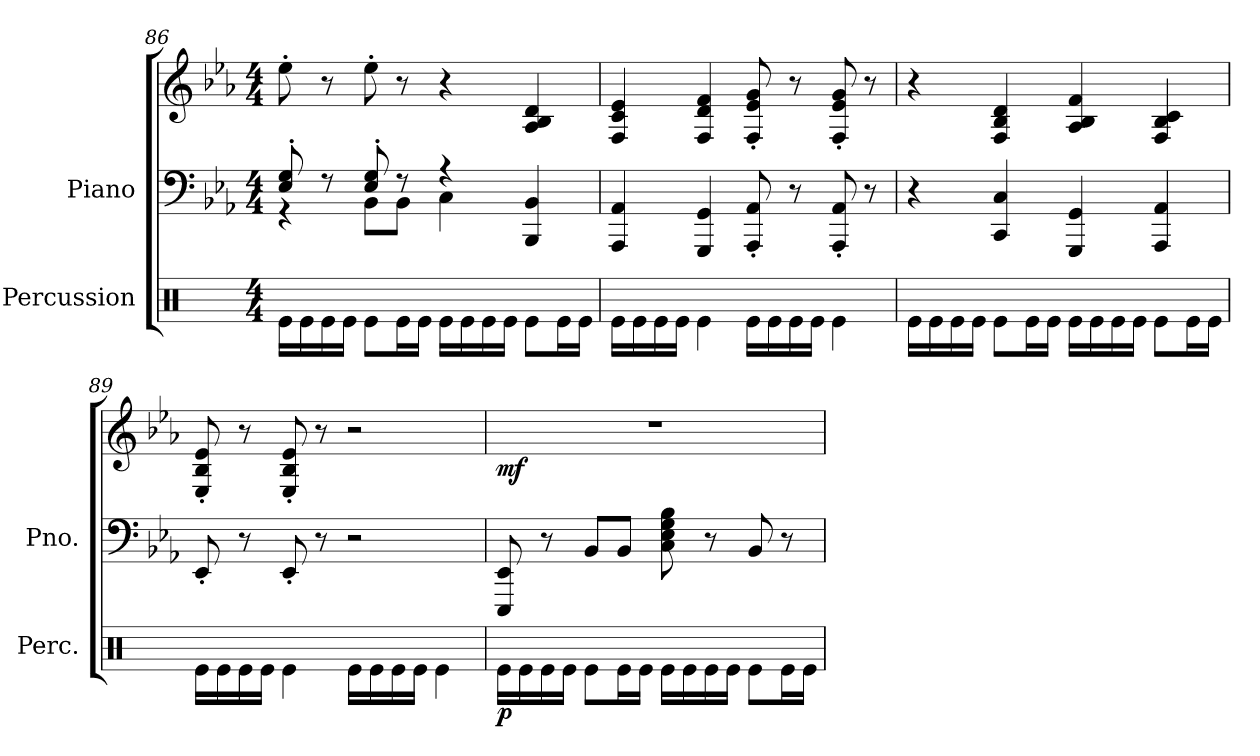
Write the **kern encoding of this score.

**kern	**dynam	**kern	**kern	**dynam
*part2	*part2	*part1	*part1	*part1
*staff3	*staff3	*staff2	*staff1	*staff1/2
*I"Percussion	*	*I"Piano	*	*
*I'Perc.	*	*I'Pno.	*	*
!!LO:PB:g=z
*clefX	*	*clefF4	*clefG2	*
*k[]	*	*k[b-e-a-]	*k[b-e-a-]	*
*	*	*E-:	*E-:	*
*M4/4	*	*M4/4	*M4/4	*
=86	=86	=86	=86	=86
*	*	*^	*	*
16Re\LL	.	8E-/' 8G/'	4r	8ee-'\	.
16Re\	.	.	.	.	.
16Re\	.	8r	.	8r	.
16Re\JJ	.	.	.	.	.
8Re\L	.	8E-/' 8G/'	8BB-\L	8ee-'\	.
16Re\L	.	8r	8BB-\J	8r	.
16Re\JJ	.	.	.	.	.
16Re\LL	.	4r	4C\	4r	.
16Re\	.	.	.	.	.
16Re\	.	.	.	.	.
16Re\JJ	.	.	.	.	.
8Re\L	.	4BBB-/ 4BB-/	4ryy	4A-/ 4B-/ 4d/	.
16Re\L	.	.	.	.	.
16Re\JJ	.	.	.	.	.
*	*	*v	*v	*	*
=87	=87	=87	=87	=87
16Re\LL	.	4AAA-/ 4AA-/	4F/ 4c/ 4e-/	.
16Re\	.	.	.	.
16Re\	.	.	.	.
16Re\JJ	.	.	.	.
4Re\	.	4GGG/ 4GG/	4F/ 4d/ 4f/	.
16Re\LL	.	8AAA-/' 8AA-/'	8F/' 8e-/' 8g/'	.
16Re\	.	.	.	.
16Re\	.	8r	8r	.
16Re\JJ	.	.	.	.
4Re\	.	8AAA-/' 8AA-/'	8F/' 8e-/' 8g/'	.
.	.	8r	8r	.
=88	=88	=88	=88	=88
16Re\LL	.	4r	4r	.
16Re\	.	.	.	.
16Re\	.	.	.	.
16Re\JJ	.	.	.	.
8Re\L	.	4CC/ 4C/	4F/ 4B-/ 4d/	.
16Re\L	.	.	.	.
16Re\JJ	.	.	.	.
16Re\LL	.	4GGG/ 4GG/	4A-/ 4B-/ 4f/	.
16Re\	.	.	.	.
16Re\	.	.	.	.
16Re\JJ	.	.	.	.
8Re\L	.	4AAA-/ 4AA-/	4F/ 4B-/ 4c/	.
16Re\L	.	.	.	.
16Re\JJ	.	.	.	.
=89	=89	=89	=89	=89
16Re\LL	.	8EE-'/	8E-/' 8B-/' 8e-/'	.
16Re\	.	.	.	.
16Re\	.	8r	8r	.
16Re\JJ	.	.	.	.
4Re\	.	8EE-'/	8E-/' 8B-/' 8e-/'	.
.	.	8r	8r	.
16Re\LL	.	2r	2r	.
16Re\	.	.	.	.
16Re\	.	.	.	.
16Re\JJ	.	.	.	.
4Re\	.	.	.	.
=90	=90	=90	=90	=90
!	!LO:DY:b	!	!	!LO:DY:b
16Re\LL	p	8EEE-/ 8EE-/	1r	mf
16Re\	.	.	.	.
16Re\	.	8r	.	.
16Re\JJ	.	.	.	.
8Re\L	.	8BB-/L	.	.
16Re\L	.	8BB-/J	.	.
16Re\JJ	.	.	.	.
16Re\LL	.	8C\ 8E-\ 8G\ 8B-\	.	.
16Re\	.	.	.	.
16Re\	.	8r	.	.
16Re\JJ	.	.	.	.
8Re\L	.	8BB-/	.	.
16Re\L	.	8r	.	.
16Re\JJ	.	.	.	.
=	=	=	=	=
*-	*-	*-	*-	*-
